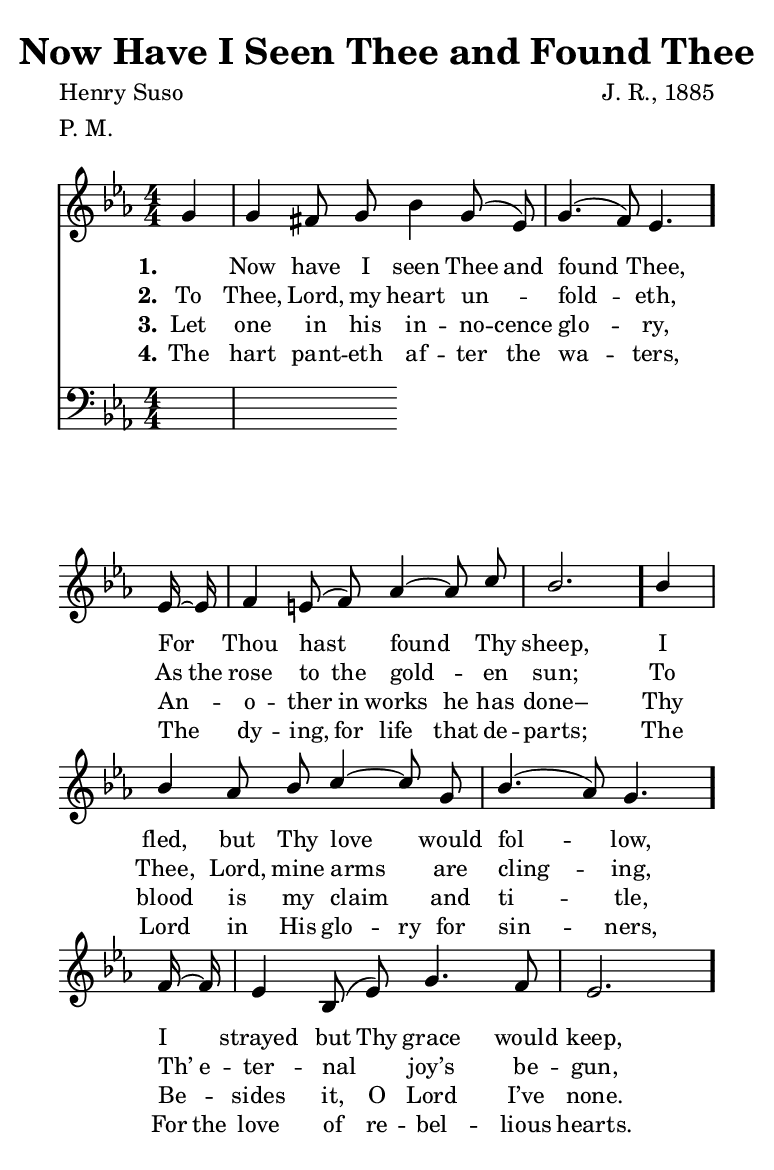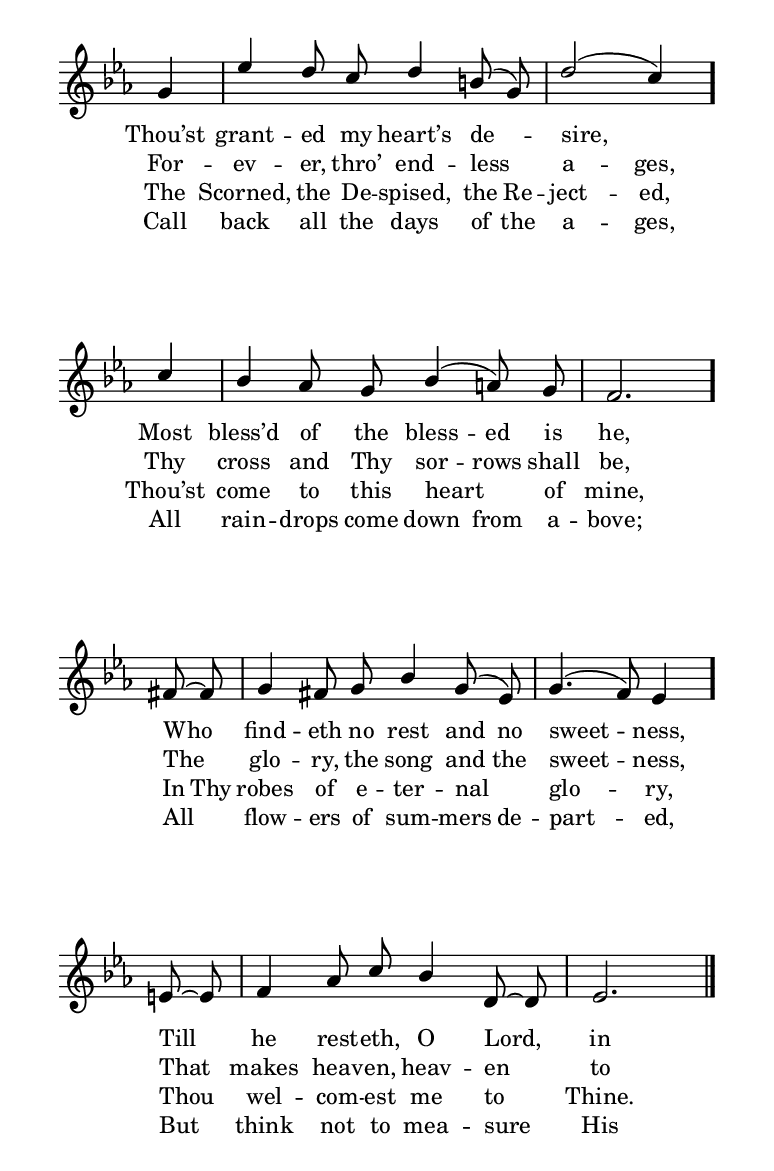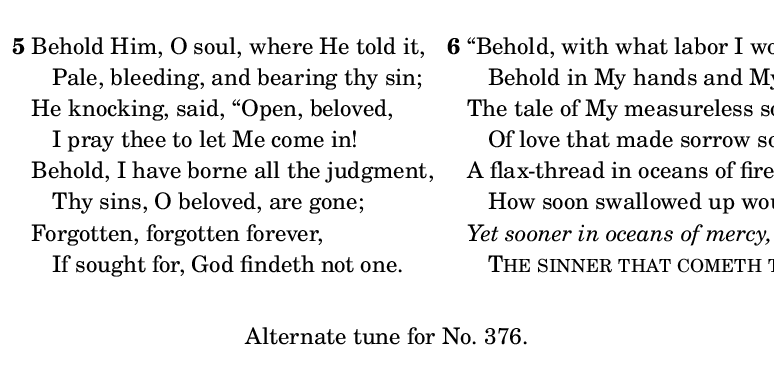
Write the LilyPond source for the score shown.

\include "common/global.ily"
\paper {
  \include "common/paper.ily"
  %system-count = #(cond (is-eogsized 4) (#t #f))
  %page-count = #(cond (is-eogsized 2) (#t #f))
}

\header{
  hymnnumber = "376"
  title = "Now Have I Seen Thee and Found Thee"
  tunename = ""
  meter = "P. M."
  poet = "Henry Suso"
  composer = "J. R., 1885"
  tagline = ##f
}

% for fermata in MIDI
ta = { \tempo 4=126 }
tb = { \tempo 4=63  }

global = {
  \include "common/overrides.ily"
  \override Staff.TimeSignature.style = #'numbered
  \time 4/4
  \override Score.MetronomeMark.transparent = ##t % hide all fermata changes too
  \ta
  \key ees \major
  \partial 4
  \autoBeamOff
}

notesSoprano = {
\global
\relative c'' {

  g4 | g fis8 g bes4 g8( ees) | g4.( f8) ees4. \bar "."
  ees16 ~ ees | f4 e8( f) aes4 ~ aes8 c8 | bes2. \bar "."
  bes4 | bes aes8 bes c4 ~ c8 g | bes4.( aes8) g4. \bar "."
  f16 ~ f | ees4 bes8( ees) g4. f8 | ees2. \bar "."

  g4 | ees'4 d8 c d4 b8( g) | d'2( c4) \bar "."
  c4 | bes4 aes8 g bes4( a8) g | f2. \bar "."
  fis8 ~ fis | g4 fis8 g bes4 g8( ees) | g4.( f8) ees4 \bar "."
  e8 ~ e | f4 aes8 c bes4 d,8 ~ d | ees2. \bar "|."

}
}

notesAlto = {
\global
\relative e' {

s
}
}

notesTenor = {
\global
\relative a {

  s
}
}

notesBass = {
\global
\relative f {

  s
}
}

wordsA = \lyricmode {
\set stanza = "1."

_ Now have I seen { \mon } Thee and { \moff } found Thee, \bar "."
For Thou hast found Thy sheep, \bar "."
I fled, but Thy love would fol -- low, \bar "."
I strayed { \mon } but Thy { \moff } grace would keep, \bar "." % by contrast, EOG376 has "love" for "grace"
Thou’st grant -- ed my heart’s de -- sire, \bar "."
{ \mon } Most bless’d of the bless -- ed is he, { \moff } \bar "."
Who { \mon } find -- eth no rest and no { \moff } sweet -- ness, \bar "."
Till he rest -- eth, O Lord, in Thee. \bar "."

}

wordsB = \lyricmode {
\set stanza = "2."

To Thee, Lord, my heart un -- fold -- eth,
{ \mon } As the { \moff } rose { \mon } to the { \moff } gold -- en sun;
To Thee, Lord, mine arms are cling -- ing,
Th’_e -- ter -- nal joy’s be -- gun,
For -- ev -- er, thro’ end -- less { \mon } a -- ges, { \moff }
{ \mon } Thy cross and Thy sor -- rows shall be, { \moff }
The { \mon } glo -- ry, the song and the { \moff } sweet -- ness,
That makes heav -- en, heav -- en to me.

}

wordsC = \lyricmode {
\set stanza = "3."

Let one in his in -- { \mon } no -- cence { \moff } glo -- ry,
An -- o -- { \mon } ther in works he { \moff } has done–
Thy blood is my claim and ti -- tle,
Be -- sides { \mon } it, O { \moff } Lord I’ve none.
The Scorned, the De -- spised, { \mon } the Re -- ject -- ed, { \moff }
Thou’st come to this heart of mine,
{ \mon } In Thy { \moff } robes of e -- ter -- nal glo -- ry,
Thou wel -- com -- est me to Thine.

}

wordsD = \lyricmode {
\set stanza = "4."

The hart pant -- eth af -- { \mon } ter the { \moff } wa -- ters,
The dy -- { \mon } ing, for life that { \moff } de -- parts;
The Lord in His { \mon } glo -- ry { \moff } for sin -- ners,
{ \mon } For the { \moff } love { \mon } of re -- { \moff } bel -- lious hearts.
{ \mon } Call back all the days of the a -- ges, { \moff }
{ \mon } All rain -- drops come down from a -- bove; { \moff }
All { \mon } flow -- ers of sum -- mers de -- { \moff } part -- ed,
But think not to mea -- sure His love.

}

wordsE = \markuplist {

\line { Behold Him, O soul, where He told it, }
\line { { \hspace #2 } Pale, bleeding, and bearing thy sin; }
\line { He knocking, said, “Open, beloved, }
\line { { \hspace #2 } I pray thee to let Me come in! }

\line { Behold, I have borne all the judgment, }
\line { { \hspace #2 } Thy sins, O beloved, are gone; }
\line { Forgotten, forgotten forever, }
\line { { \hspace #2 } If sought for, God findeth not one. }

}

wordsF = \markuplist {

\line { “Behold, with what labor I won thee, }
\line { { \hspace #2 } Behold in My hands and My feet, }
\line { The tale of My measureless sorrow— }
\line { { \hspace #2 } Of love that made sorrow so sweet. }

\line { A flax-thread in oceans of fire }
\line { { \hspace #2 } How soon swallowed up would it be; }
\line { %{HIDE>%} \italic { %{<HIDE%} Yet sooner in oceans of mercy, %{HIDE>%} } %{<HIDE%} }
\line { { \hspace #2 } \caps { The sinner that cometh to Me.}” }

}

\score {
  \context ChoirStaff <<
    \context Staff = upper <<
      \set Staff.autoBeaming = ##f
      \set ChoirStaff.systemStartDelimiter = #'SystemStartBar
      \set ChoirStaff.printPartCombineTexts = ##f
      \partcombine #'(2 . 9) \notesSoprano \notesAlto
      \context NullVoice = sopranos { \voiceOne << \notesSoprano >> }
      \context NullVoice = altos { \voiceTwo << \notesAlto >> }
      \context Lyrics = one   \lyricsto sopranos \wordsA
      \context Lyrics = two   \lyricsto sopranos \wordsB
      \context Lyrics = three \lyricsto sopranos \wordsC
      \context Lyrics = four  \lyricsto sopranos \wordsD
    >>
    \context Staff = men <<
      \set Staff.autoBeaming = ##f
      \clef bass
      \set ChoirStaff.printPartCombineTexts = ##f
      \partcombine #'(2 . 9) \notesTenor \notesBass
      \context NullVoice = tenors { \voiceOne << \notesTenor >> }
      \context NullVoice = basses { \voiceTwo << \notesBass >> }
    >>
  >>
  \layout {
    \include "common/layout.ily"
  }
  \midi{
    \include "common/midi.ily"
  }
}

\markup { \fill-line {
  \hspace #0.1
  \line{ \bold 5 \column { \wordsE } }
  \hspace #0.1
  \line{ \bold 6 \column { \wordsF } }
  \hspace #0.1
} }

\noPageBreak \markup { \vspace #2 \fill-line { "Alternate tune for No. 376." } }

\version "2.19.49"  % necessary for upgrading to future LilyPond versions.

% vi:set et ts=2 sw=2 ai nocindent syntax=lilypond:
